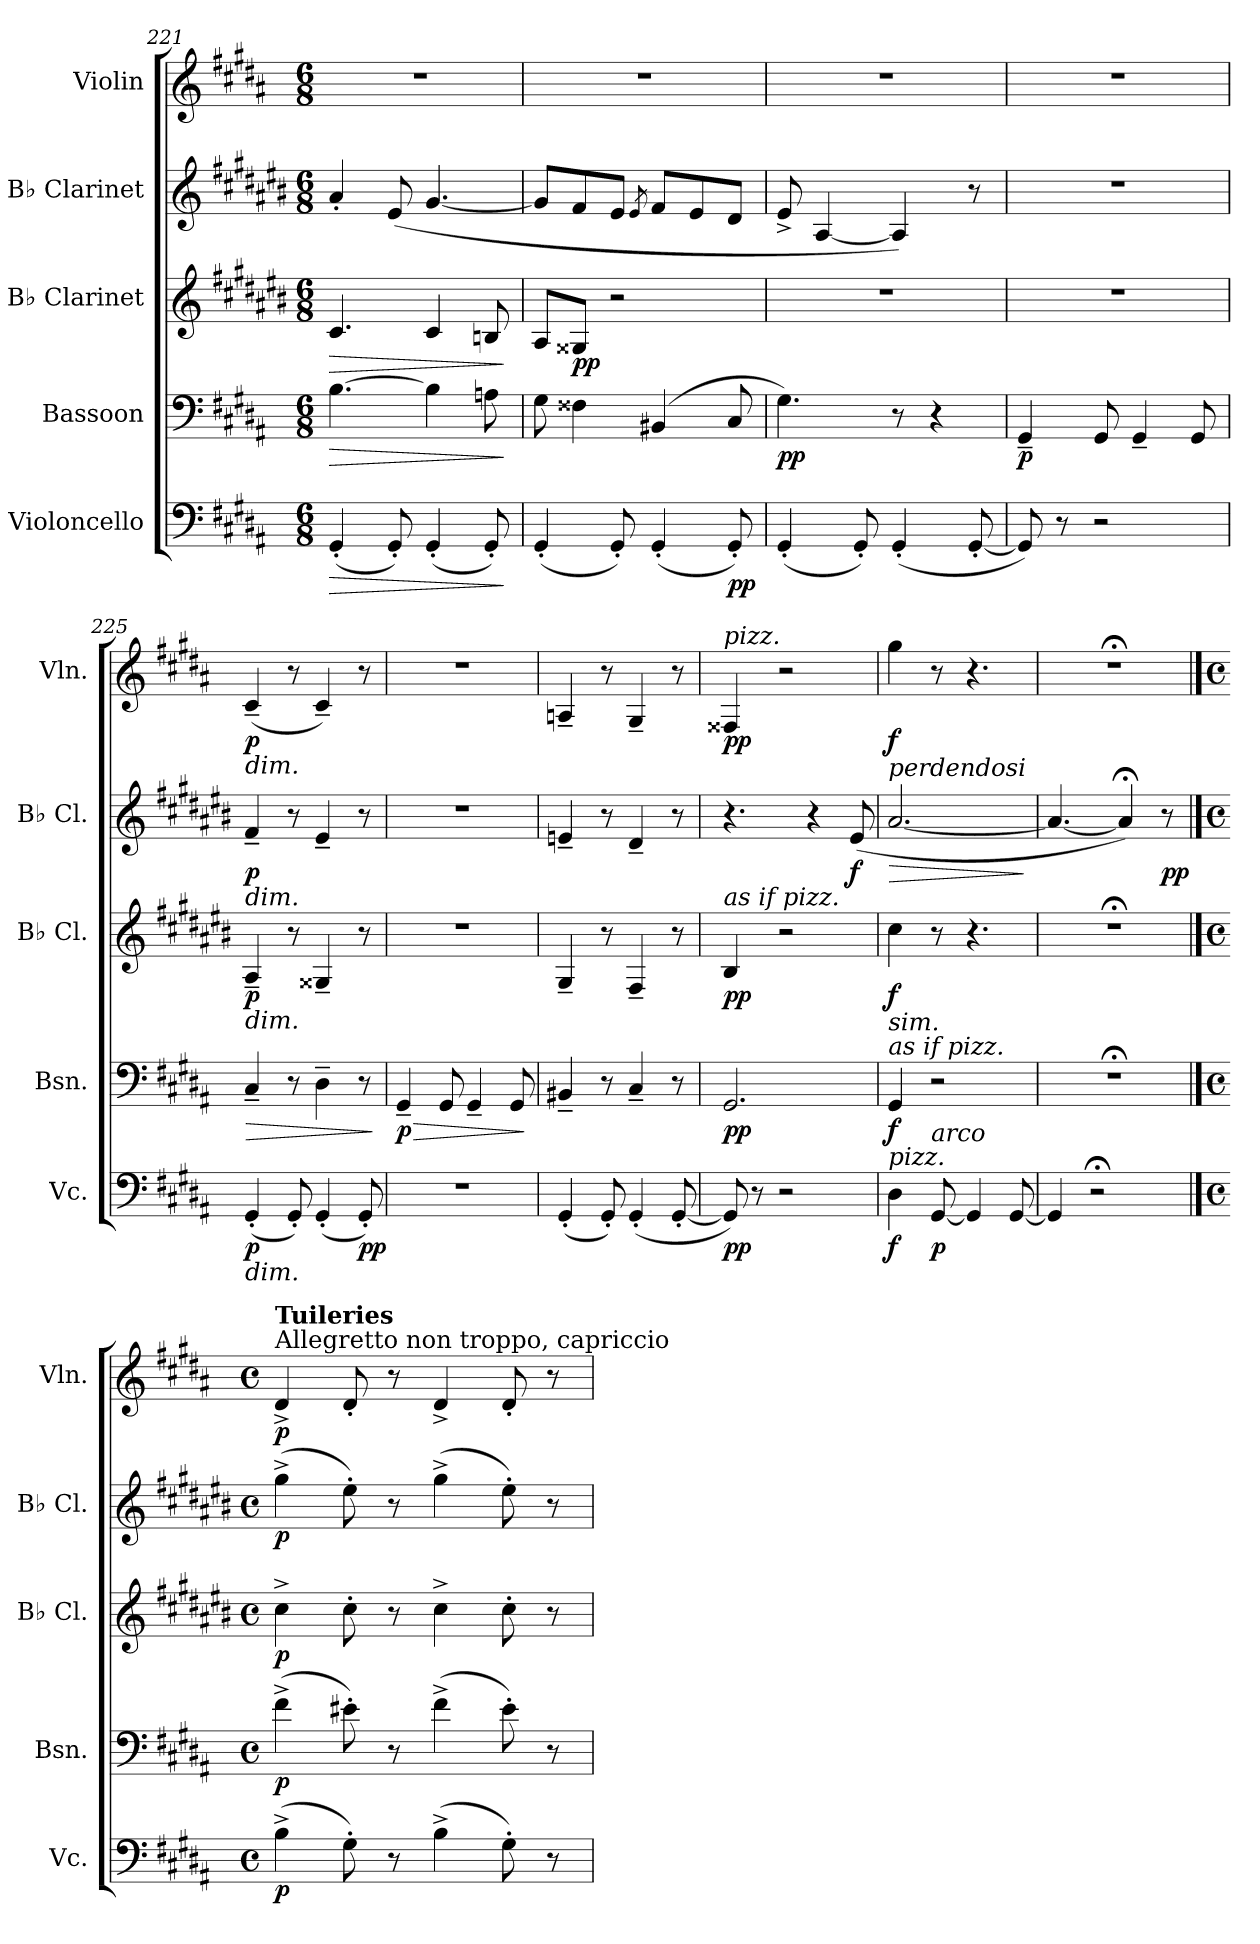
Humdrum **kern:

**kern	**dynam	**kern	**dynam	**kern	**dynam	**kern	**dynam	**kern	**dynam
*part5	*part5	*part4	*part4	*part3	*part3	*part2	*part2	*part1	*part1
*staff5	*staff5	*staff4	*staff4	*staff3	*staff3	*staff2	*staff2	*staff1	*staff1
*I"Violoncello	*	*I"Bassoon	*	*I"B♭ Clarinet	*	*I"B♭ Clarinet	*	*I"Violin	*
*I'Vc.	*	*I'Bsn.	*	*I'B♭ Cl.	*	*I'B♭ Cl.	*	*I'Vln.	*
*clefF4	*	*clefF4	*	*clefG2	*	*clefG2	*	*clefG2	*
*	*	*	*	*ITrd1c2	*	*ITrd1c2	*	*	*
*k[f#c#g#d#a#]	*	*k[f#c#g#d#a#]	*	*k[f#c#g#d#a#]	*	*k[f#c#g#d#a#]	*	*k[f#c#g#d#a#]	*
*M6/8	*	*M6/8	*	*M6/8	*	*M6/8	*	*M6/8	*
=221	=221	=221	=221	=221	=221	=221	=221	=221	=221
!	!LO:HP:b	!	!LO:HP:b	!	!LO:HP:b	!	!	!	!
(4GG#'/	>	[4.B\	>	4.B/	>	4g#'/	.	2.r	.
8GG#'/)	.	.	.	.	.	(8d#/	.	.	.
(4GG#'/	.	4B\]	.	4B/	.	[4.f#/	.	.	.
8GG#'/)	.	8An\	.	8An/	.	.	.	.	.
.	]	.	]	.	]	.	.	.	.
!!LO:PB:g=z
=222	=222	=222	=222	=222	=222	=222	=222	=222	=222
(4GG#'/	.	8G#\	.	8G#/L	.	8f#/L]	.	2.r	.
!	!	!	!	!	!LO:DY:b	!	!	!	!
.	.	4F##X\	.	8F##X/J	pp	8e/	.	.	.
8GG#'/)	.	.	.	2r	.	8d#/J	.	.	.
.	.	.	.	.	.	8qd#/	.	.	.
(4GG#'/	.	(4BB#X/	.	.	.	8e/L	.	.	.
.	.	.	.	.	.	8d#/	.	.	.
!	!LO:DY:b	!	!	!	!	!	!	!	!
8GG#'/)	pp	8C#/	.	.	.	8c#/J	.	.	.
=223	=223	=223	=223	=223	=223	=223	=223	=223	=223
!	!	!	!LO:DY:b	!	!	!	!	!	!
(4GG#'/	.	4.G#\)	pp	2.r	.	8d#^/	.	2.r	.
.	.	.	.	.	.	[4G#/	.	.	.
8GG#'/)	.	.	.	.	.	.	.	.	.
(4GG#'/	.	8r	.	.	.	4G#/])	.	.	.
.	.	4r	.	.	.	.	.	.	.
[8GG#'/	.	.	.	.	.	8r	.	.	.
=224	=224	=224	=224	=224	=224	=224	=224	=224	=224
!	!	!	!LO:DY:b	!	!	!	!	!	!
8GG#/])	.	4GG#~/	p	2.r	.	2.r	.	2.r	.
8r	.	.	.	.	.	.	.	.	.
2r	.	8GG#/	.	.	.	.	.	.	.
.	.	4GG#~/	.	.	.	.	.	.	.
.	.	8GG#/	.	.	.	.	.	.	.
=225	=225	=225	=225	=225	=225	=225	=225	=225	=225
!	!	!	!	!	!	!	!	!LO:TX:b:i:t=dim.	!
!	!	!	!	!	!	!LO:TX:b:i:t=dim.	!	!	!
!	!	!	!	!LO:TX:b:i:t=dim.	!	!	!	!	!
!LO:TX:b:i:t=dim.	!	!	!	!	!	!	!	!	!
!	!LO:DY:b	!	!LO:HP:b	!	!LO:DY:b	!	!LO:DY:b	!	!LO:DY:b
(4GG#'/	p	4C#~/	>	4G#~/	p	4e~/	p	(4c#~/	p
8GG#'/)	.	8r	.	8r	.	8r	.	8r	.
(4GG#'/	.	4D#~\	.	4F##X~/	.	4d#~/	.	4c#~/)	.
!	!LO:DY:b	!	!	!	!	!	!	!	!
8GG#'/)	pp	8r	.	8r	.	8r	.	8r	.
.	.	.	]	.	.	.	.	.	.
=226	=226	=226	=226	=226	=226	=226	=226	=226	=226
!	!	!	!LO:HP:b	!	!	!	!	!	!
!	!	!	!LO:DY:n=1:b	!	!	!	!	!	!
2.r	.	4GG#~/	> p	2.r	.	2.r	.	2.r	.
.	.	8GG#/	.	.	.	.	.	.	.
.	.	4GG#~/	.	.	.	.	.	.	.
.	.	8GG#/	.	.	.	.	.	.	.
.	.	.	]	.	.	.	.	.	.
!!LO:LB:g=z
=227	=227	=227	=227	=227	=227	=227	=227	=227	=227
(4GG#'/	.	4BB#X~/	.	4F#~/	.	4dn~/	.	4An~/	.
8GG#'/)	.	8r	.	8r	.	8r	.	8r	.
(4GG#'/	.	4C#~/	.	4E~/	.	4c#~/	.	4G#~/	.
[8GG#'/	.	8r	.	8r	.	8r	.	8r	.
=228	=228	=228	=228	=228	=228	=228	=228	=228	=228
!	!	!	!	!	!	!	!	!LO:TX:a:i:t=pizz.	!
!	!	!	!	!LO:TX:a:i:t=as if pizz.	!	!	!	!	!
!	!LO:DY:b	!	!LO:DY:b	!	!LO:DY:b	!	!	!	!LO:DY:b
8GG#/])	pp	2.GG#/	pp	4A#/	pp	4.r	.	4F##X/	pp
8r	.	.	.	.	.	.	.	.	.
2r	.	.	.	2r	.	.	.	2r	.
.	.	.	.	.	.	4r	.	.	.
!	!	!	!	!	!	!	!LO:DY:b	!	!
.	.	.	.	.	.	(8d#/	f	.	.
=229	=229	=229	=229	=229	=229	=229	=229	=229	=229
!	!	!	!	!	!	!LO:TX:a:i:t=perdendosi	!	!	!
!	!	!	!	!LO:TX:b:i:t=sim.	!	!	!	!	!
!	!	!LO:TX:a:i:t=as if pizz.	!	!	!	!	!	!	!
!LO:TX:a:i:t=pizz.	!	!	!	!	!	!	!	!	!
!	!LO:DY:b	!	!LO:DY:b	!	!LO:DY:b	!	!LO:HP:b	!	!LO:DY:b
4D#\	f	4GG#/	f	4b\	f	[2.g#/	>	4gg#\	f
!LO:TX:a:i:t=arco	!	!	!	!	!	!	!	!	!
!	!LO:DY:b	!	!	!	!	!	!	!	!
[8GG#/	p	2r	.	8r	.	.	.	8r	.
4GG#/]	.	.	.	4.r	.	.	.	4.r	.
[8GG#/	.	.	.	.	.	.	.	.	.
.	.	.	.	.	.	.	]	.	.
=230	=230	=230	=230	=230	=230	=230	=230	=230	=230
4GG#/]	.	2.r;<	.	2.r;<	.	4.g#/_	.	2.r;<	.
2r;<	.	.	.	.	.	.	.	.	.
.	.	.	.	.	.	4g#;</])	.	.	.
!	!	!	!	!	!	!	!LO:DY:b	!	!
.	.	.	.	.	.	8r	pp	.	.
==231	==231	==231	==231	==231	==231	==231	==231	==231	==231
*M4/4	*	*M4/4	*	*M4/4	*	*M4/4	*	*M4/4	*
*met(c)	*	*met(c)	*	*met(c)	*	*met(c)	*	*met(c)	*
*	*	*	*	*	*	*	*	*MM130	*
!	!	!	!	!	!	!	!	!LO:TX:a:t=Allegretto non troppo, capriccio	!
!	!	!	!	!	!	!	!	!LO:TX:a:B:t=Tuileries	!
!	!LO:DY:b	!	!LO:DY:b	!	!LO:DY:b	!	!LO:DY:b	!	!LO:DY:b
(4B^\	p	(4f#^\	p	4b^\	p	(4ff#^\	p	4d#^/	p
8G#'\)	.	8e#X'\)	.	8b'\	.	8dd#'\)	.	8d#'/	.
8r	.	8r	.	8r	.	8r	.	8r	.
(4B^\	.	(4f#^\	.	4b^\	.	(4ff#^\	.	4d#^/	.
8G#'\)	.	8e#'\)	.	8b'\	.	8dd#'\)	.	8d#'/	.
8r	.	8r	.	8r	.	8r	.	8r	.
=	=	=	=	=	=	=	=	=	=
*-	*-	*-	*-	*-	*-	*-	*-	*-	*-
